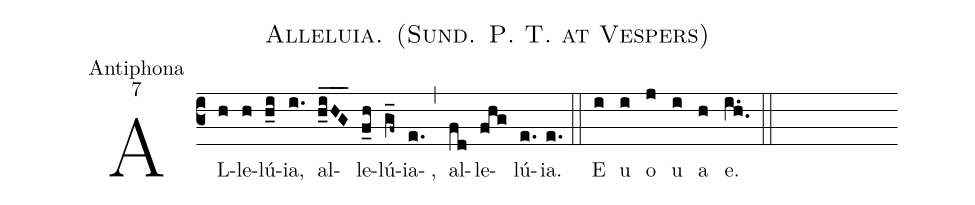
name:Alleluia. (Sund. P. T. at Vespers);
office-part:Antiphona;
mode:7;
%%
(c3) AL(h)le(h)lú(h_i)ia,(i.) al(h_i_H_G_)le(f_h)lú(g_f~)ia(e.), (,)  al(fd)le(fhg)lú(e.)ia.(e.) (::) E(i) u(i) o(j) u(i) a(h) e.(i.h.) (::)
